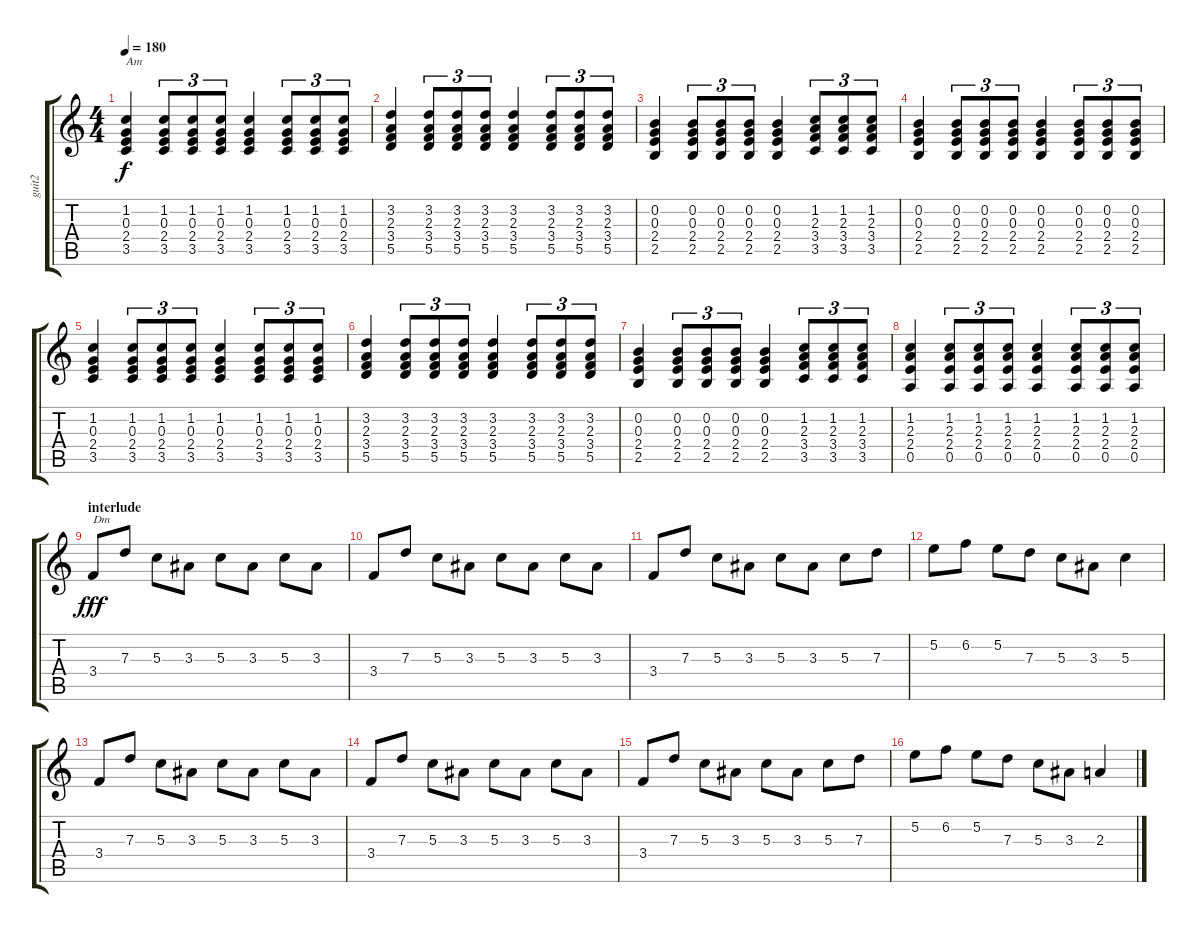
\track ("guit2" "guit2") {instrument overdrivenguitar}
\staff {score tabs}
\tuning (E4 B3 G3 D3 A2 E2) {hide}
\ts (4 4)
\tempo 180
\clef g2
\ks c
(1.2 0.3 2.4 3.5).4{txt "Am" dy f instrument acousticguitarnylon} (1.2 0.3 2.4 3.5).8{tu (3 2)} (1.2 0.3 2.4 3.5).8{tu (3 2)} (1.2 0.3 2.4 3.5).8{tu (3 2)} (1.2 0.3 2.4 3.5).4 (1.2 0.3 2.4 3.5).8{tu (3 2)} (1.2 0.3 2.4 3.5).8{tu (3 2)} (1.2 0.3 2.4 3.5).8{tu (3 2)} |
(3.2 2.3 3.4 5.5).4 (3.2 2.3 3.4 5.5).8{tu (3 2)} (3.2 2.3 3.4 5.5).8{tu (3 2)} (3.2 2.3 3.4 5.5).8{tu (3 2)} (3.2 2.3 3.4 5.5).4 (3.2 2.3 3.4 5.5).8{tu (3 2)} (3.2 2.3 3.4 5.5).8{tu (3 2)} (3.2 2.3 3.4 5.5).8{tu (3 2)} |
(0.2 0.3 2.4 2.5).4 (0.2 0.3 2.4 2.5).8{tu (3 2)} (0.2 0.3 2.4 2.5).8{tu (3 2)} (0.2 0.3 2.4 2.5).8{tu (3 2)} (0.2 0.3 2.4 2.5).4 (1.2 2.3 3.4 3.5).8{tu (3 2)} (1.2 2.3 3.4 3.5).8{tu (3 2)} (1.2 2.3 3.4 3.5).8{tu (3 2)} |
(0.2 0.3 2.4 2.5).4 (0.2 0.3 2.4 2.5).8{tu (3 2)} (0.2 0.3 2.4 2.5).8{tu (3 2)} (0.2 0.3 2.4 2.5).8{tu (3 2)} (0.2 0.3 2.4 2.5).4 (0.2 0.3 2.4 2.5).8{tu (3 2)} (0.2 0.3 2.4 2.5).8{tu (3 2)} (0.2 0.3 2.4 2.5).8{tu (3 2)} |
(1.2 0.3 2.4 3.5).4 (1.2 0.3 2.4 3.5).8{tu (3 2)} (1.2 0.3 2.4 3.5).8{tu (3 2)} (1.2 0.3 2.4 3.5).8{tu (3 2)} (1.2 0.3 2.4 3.5).4 (1.2 0.3 2.4 3.5).8{tu (3 2)} (1.2 0.3 2.4 3.5).8{tu (3 2)} (1.2 0.3 2.4 3.5).8{tu (3 2)} |
(3.2 2.3 3.4 5.5).4 (3.2 2.3 3.4 5.5).8{tu (3 2)} (3.2 2.3 3.4 5.5).8{tu (3 2)} (3.2 2.3 3.4 5.5).8{tu (3 2)} (3.2 2.3 3.4 5.5).4 (3.2 2.3 3.4 5.5).8{tu (3 2)} (3.2 2.3 3.4 5.5).8{tu (3 2)} (3.2 2.3 3.4 5.5).8{tu (3 2)} |
(0.2 0.3 2.4 2.5).4 (0.2 0.3 2.4 2.5).8{tu (3 2)} (0.2 0.3 2.4 2.5).8{tu (3 2)} (0.2 0.3 2.4 2.5).8{tu (3 2)} (0.2 0.3 2.4 2.5).4 (1.2 2.3 3.4 3.5).8{tu (3 2)} (1.2 2.3 3.4 3.5).8{tu (3 2)} (1.2 2.3 3.4 3.5).8{tu (3 2)} |
(1.2 2.3 2.4 0.5).4 (1.2 2.3 2.4 0.5).8{tu (3 2)} (1.2 2.3 2.4 0.5).8{tu (3 2)} (1.2 2.3 2.4 0.5).8{tu (3 2)} (1.2 2.3 2.4 0.5).4 (1.2 2.3 2.4 0.5).8{tu (3 2)} (1.2 2.3 2.4 0.5).8{tu (3 2)} (1.2 2.3 2.4 0.5).8{tu (3 2)} |
\section ("" "interlude")
3.4.8{txt "Dm" dy fff volume 11 instrument overdrivenguitar} 7.3.8 5.3.8 3.3.8 5.3.8 3.3.8 5.3.8 3.3.8 |
3.4.8 7.3.8 5.3.8 3.3.8 5.3.8 3.3.8 5.3.8 3.3.8 |
3.4.8 7.3.8 5.3.8 3.3.8 5.3.8 3.3.8 5.3.8 7.3.8 |
5.2.8 6.2.8 5.2.8 7.3.8 5.3.8 3.3.8 5.3.4 |
3.4.8 7.3.8 5.3.8 3.3.8 5.3.8 3.3.8 5.3.8 3.3.8 |
3.4.8 7.3.8 5.3.8 3.3.8 5.3.8 3.3.8 5.3.8 3.3.8 |
3.4.8 7.3.8 5.3.8 3.3.8 5.3.8 3.3.8 5.3.8 7.3.8 |
5.2.8 6.2.8 5.2.8 7.3.8 5.3.8 3.3.8 2.3.4
